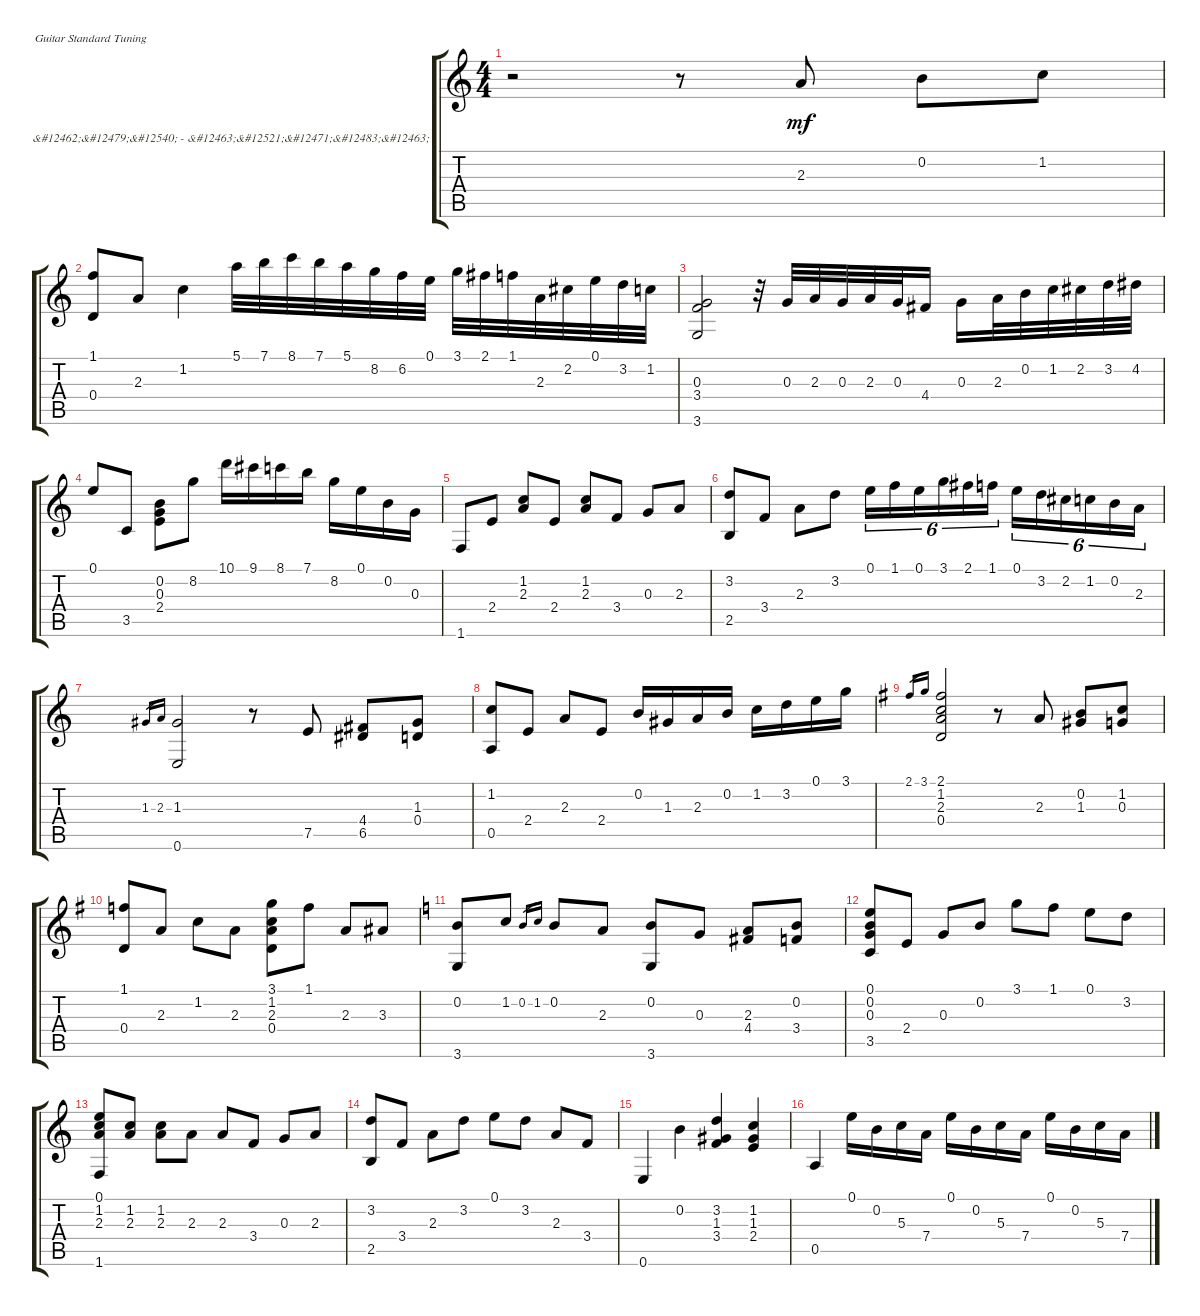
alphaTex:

\defaultSystemsLayout 4
\bracketExtendMode groupsimilarinstruments
\firstSystemTrackNameOrientation horizontal
\otherSystemsTrackNameOrientation horizontal
\track ("&#12462;&#12479;&#12540; - &#12463;&#12521;&#12471;&#12483;&#12463;" "&#12462;&#12479;&#12540; - &#12463;&#12521;&#12471;&#12483;&#12463;") {instrument acousticguitarnylon}
\staff {score tabs}
\tuning (E4 B3 G3 D3 A2 E2)
\ts (4 4)
\tempo (120 hide)
\clef g2
\ks c
r.2{dy mf instrument acousticguitarnylon} r.8 2.3.8 0.2.8 1.2.8 |
(0.4 1.1).8 2.3.8 1.2.4 5.1.32 7.1.32 8.1.32 7.1.32 5.1.32 8.2.32 6.2.32 0.1.32 3.1.32 2.1.32 1.1.32 2.3.32 2.2.32 0.1.32 3.2.32 1.2.32 |
(3.6 3.4 0.3).2 r.32 0.3.32 2.3.32 0.3.32 2.3.32 0.3.32 4.4.16 0.3.16 2.3.32 0.2.32 1.2.32 2.2.32 3.2.32 4.2.32 |
0.1.8 3.5.8 (2.4 0.3 0.2).8 8.2.8 10.1.16 9.1.16 8.1.16 7.1.16 8.2.16 0.1.16 0.2.16 0.3.16 |
1.6.8 2.4.8 (2.3 1.2).8 2.4.8 (2.3 1.2).8 3.4.8 0.3.8 2.3.8 |
(2.5 3.2).8 3.4.8 2.3.8 3.2.8 0.1.16{tu (6 4)} 1.1.16{tu (6 4)} 0.1.16{tu (6 4)} 3.1.16{tu (6 4)} 2.1.16{tu (6 4)} 1.1.16{tu (6 4)} 0.1.16{tu (6 4)} 3.2.16{tu (6 4)} 2.2.16{tu (6 4)} 1.2.16{tu (6 4)} 0.2.16{tu (6 4)} 2.3.16{tu (6 4)} |
1.3.16{gr} 2.3.16{gr} (0.6 1.3).2 r.8 7.5.8 (6.5 4.4).8 (0.4 1.3).8 |
(0.5 1.2).8 2.4.8 2.3.8 2.4.8 0.2.16 1.3.16 2.3.16 0.2.16 1.2.16 3.2.16 0.1.16 3.1.16 |
\ks g
2.1.16{gr} 3.1.16{gr} (0.4 2.3 1.2 2.1).2 r.8 2.3.8 (1.3 0.2).8 (0.3 1.2).8 |
(0.4 1.1).8 2.3.8 1.2.8 2.3.8 (0.4 2.3 1.2 3.1).8 1.1.8 2.3.8 3.3.8 |
\ks c
(3.6 0.2).8 1.2.8 0.2.16{gr} 1.2.16{gr} 0.2.8 2.3.8 (3.6 0.2).8 0.3.8 (4.4 2.3).8 (3.4 0.2).8 |
(3.5 0.3 0.2 0.1).8 2.4.8 0.3.8 0.2.8 3.1.8 1.1.8 0.1.8 3.2.8 |
(1.6 2.3 1.2 0.1).8 (2.3 1.2).8 (2.3 1.2).8 2.3.8 2.3.8 3.4.8 0.3.8 2.3.8 |
(2.5 3.2).8 3.4.8 2.3.8 3.2.8 0.1.8 3.2.8 2.3.8 3.4.8 |
0.6.4 0.2.4 (3.4 1.3 3.2).4 (2.4 1.3 1.2).4 |
0.5.4 0.1.16 0.2.16 5.3.16 7.4.16 0.1.16 0.2.16 5.3.16 7.4.16 0.1.16 0.2.16 5.3.16 7.4.16
